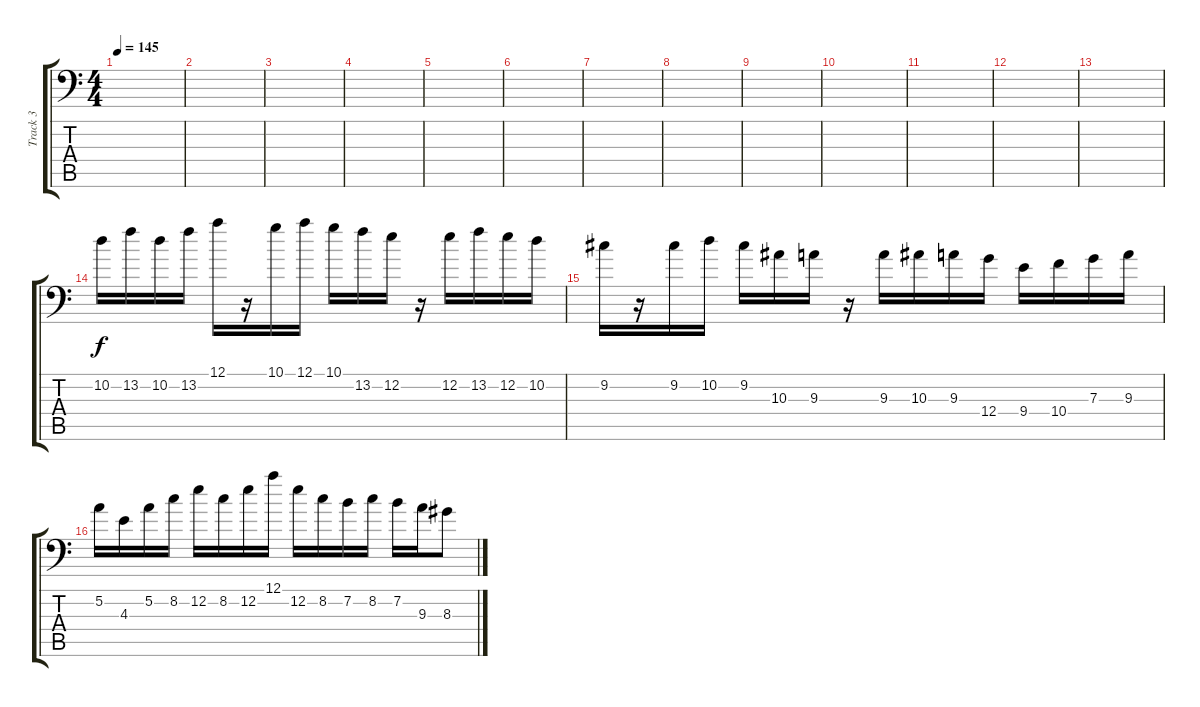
\track ("Track 3" "Track 3") {instrument distortionguitar}
\staff {score tabs}
\tuning (A3 E3 C3 G2 D2 G1) {hide}
\ts (4 4)
\tempo 145
\clef f4
\ks c
|
|
|
|
|
|
|
|
|
|
|
|
|
10.2.16 13.2.16 10.2.16 13.2.16 12.1.16 r.16 10.1.16 12.1.16 10.1.16 13.2.16 12.2.16 r.16 12.2.16 13.2.16 12.2.16 10.2.16 |
9.2.16 r.16 9.2.16 10.2.16 9.2.16 10.3.16 9.3.16 r.16 9.3.16 10.3.16 9.3.16 12.4.16 9.4.16 10.4.16 7.3.16 9.3.16 |
5.2.16 4.3.16 5.2.16 8.2.16 12.2.16 8.2.16 12.2.16 12.1.16 12.2.16 8.2.16 7.2.16 8.2.16 7.2.16 9.3.16 8.3.8
